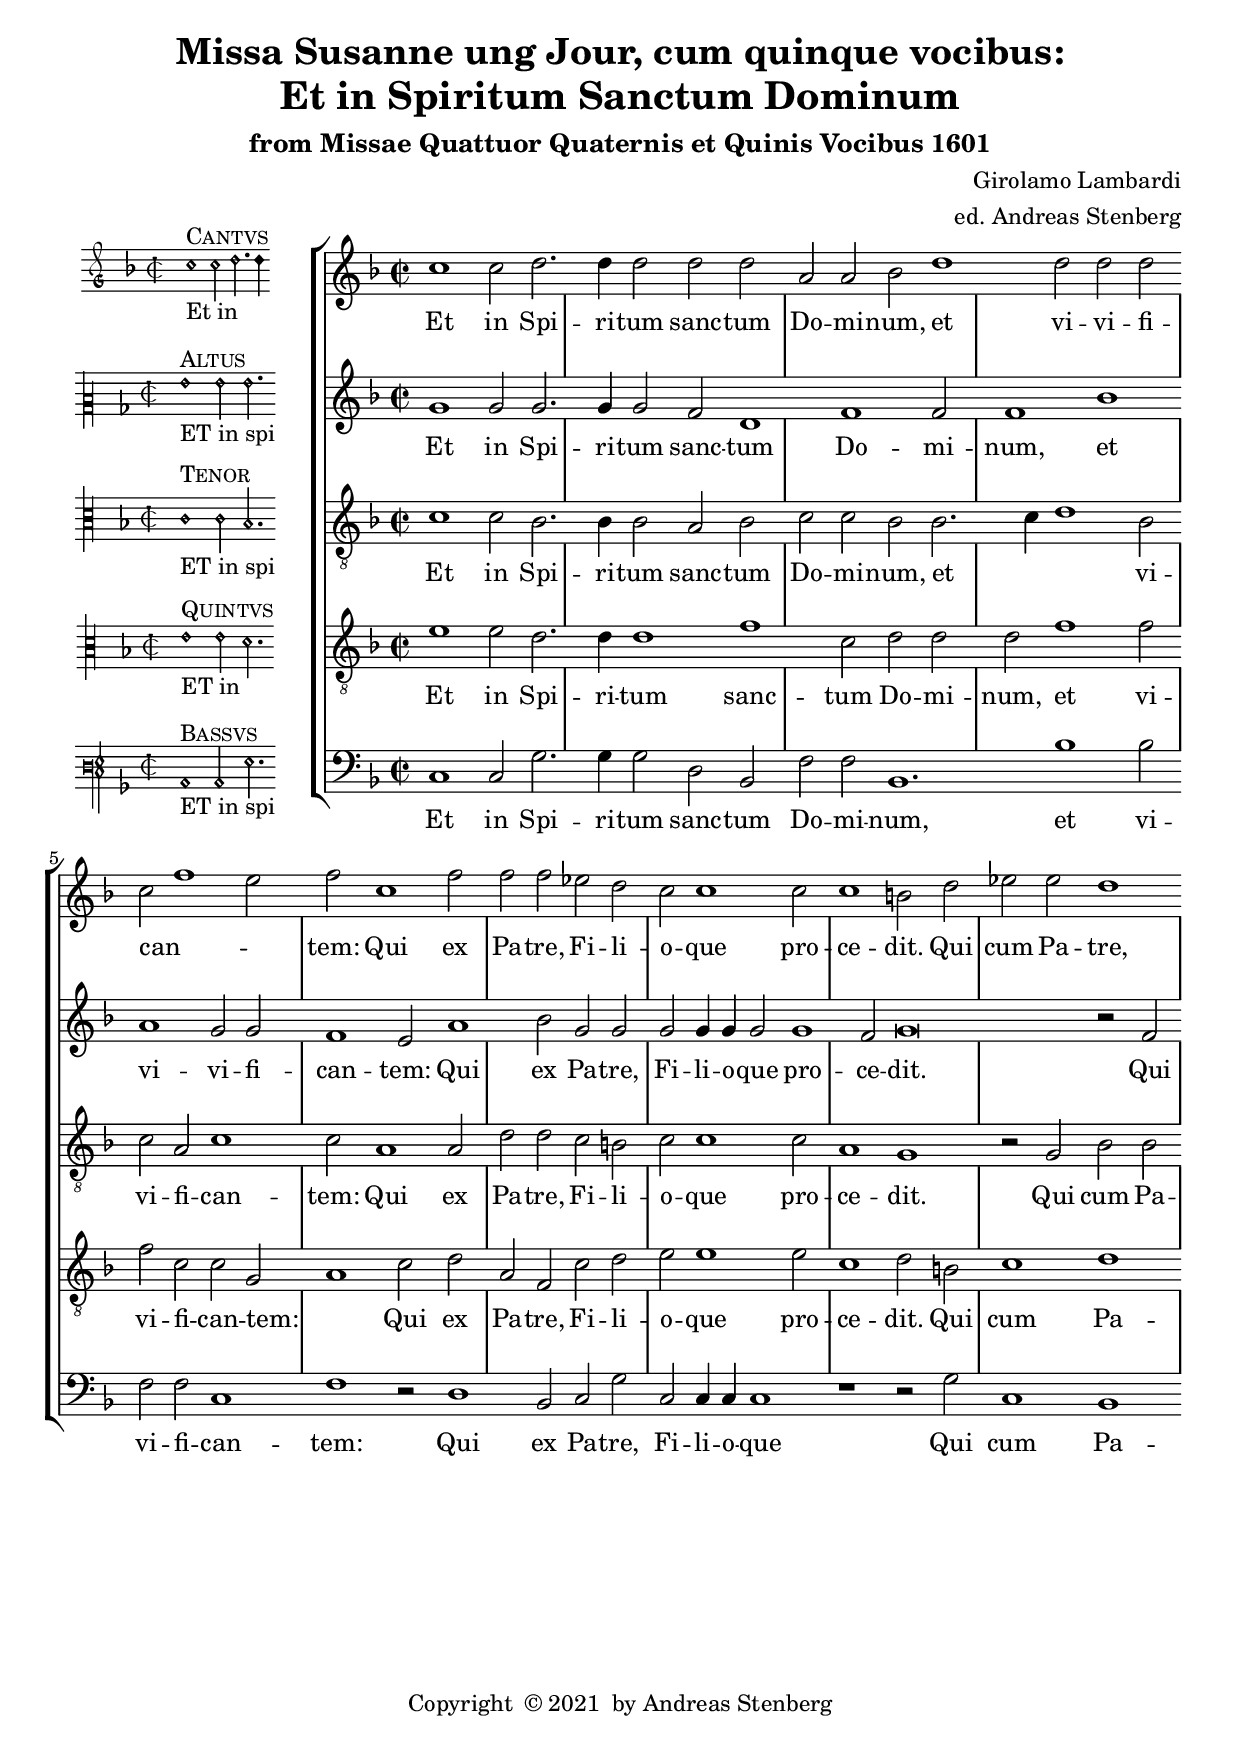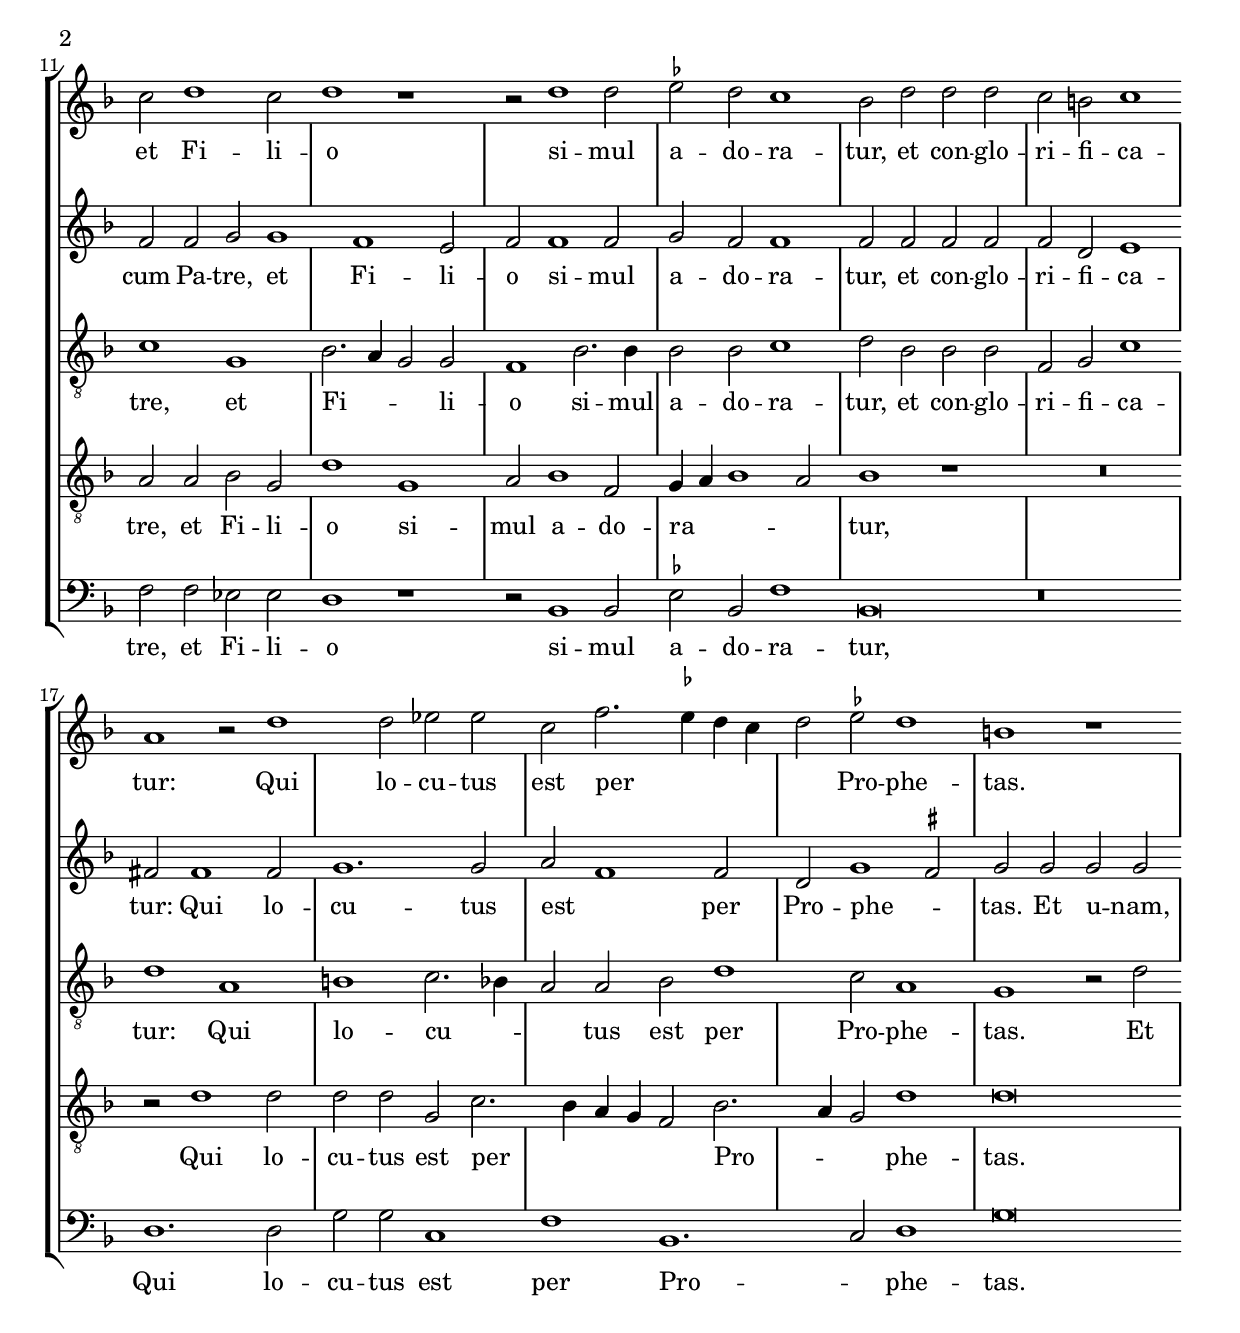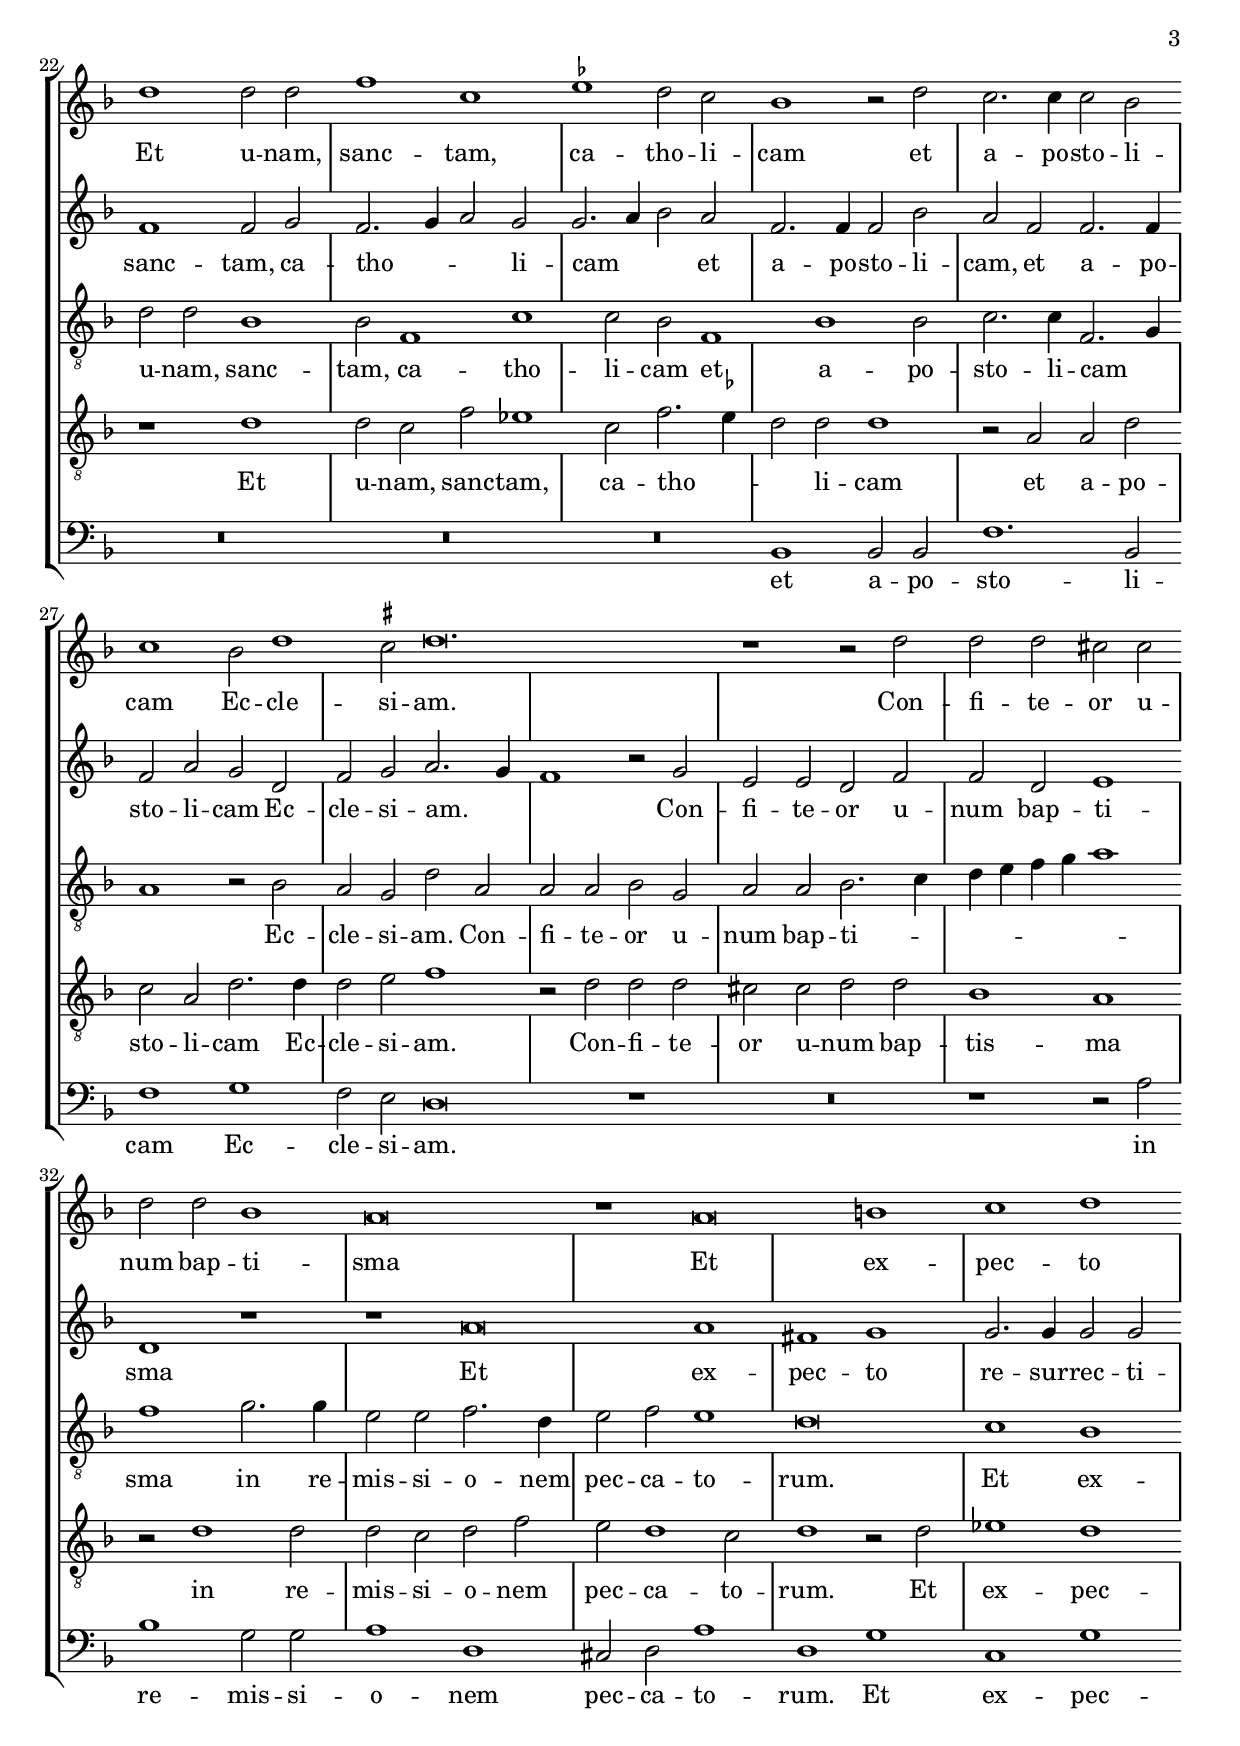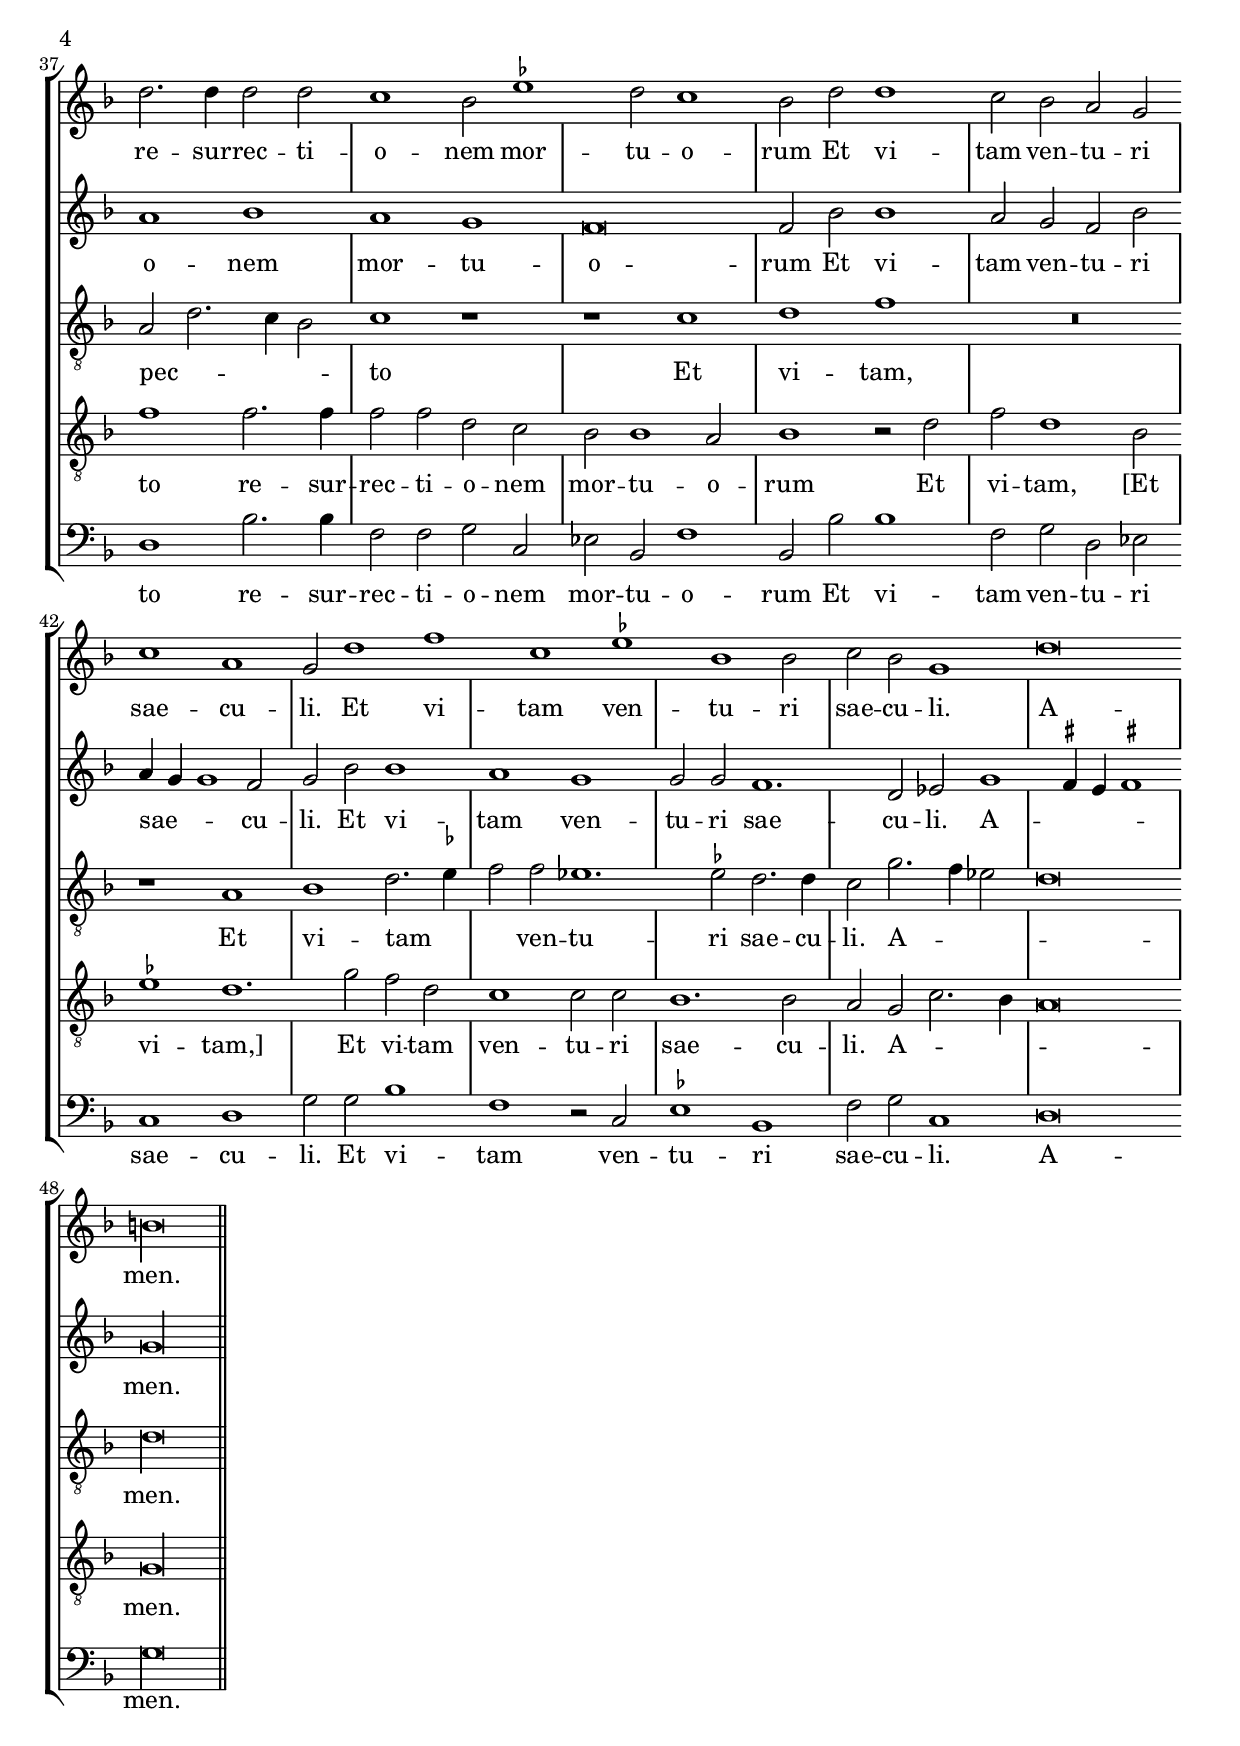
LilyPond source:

\version "2.18.0"
\include "deutsch.ly"
#(append! supported-clefs '(("mensural-f3" . ("clefs.mensural.f" 0 0))))
#(append! supported-clefs '(("petrucci-g3" . ("clefs.petrucci.g" 0 1))))
ficta = \once \set suggestAccidentals =##t

\header {
  title = \markup {
    \center-column {
      "Missa Susanne ung Jour, cum quinque vocibus:"
      \fontsize #0.5 "Et in Spiritum Sanctum Dominum"
      %      "Wann er zu nacht"
      \vspace #0.5
    }
  }
  subtitle = "from Missae Quattuor Quaternis et Quinis Vocibus 1601"
  composer = "Girolamo Lambardi"
  arranger = "ed. Andreas Stenberg"
  poet = ""
  meter =""
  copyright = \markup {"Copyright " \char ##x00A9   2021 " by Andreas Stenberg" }
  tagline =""
}
%{
\tocItem \markup "Et in Spiritum sanctum Dominum"

\markup {
  \fill-line {
    \override #'(font-name . "Perpetua Titling MT")
    \fontsize #1  "Et in Spiritum sanctum Dominum"
  }
}
%}

globalVIII = {
  \key f \major
}

sopMusicVIII = \relative c'' {

  \set Score.tempoHideNote = ##t
  \tempo 2 = 86
  \time 2/2
  \set Timing.measureLength = #(ly:make-moment 4/2)
  \override Staff.BarLine.transparent = ##t
  c1 c2 d2.
  d4 d2 d2 d2
  a2 a2 b2 d1
  d2 d2 d2
  c2( f1 e2)
  f2 c1 f2
  f2 f2 es2 d2
  c2 c1 c2
  c1 h2 d2

  es2 es2 d1
  c2 d1 c2
  d1 r1
  r2 d1 d2
  \ficta es2 d2 c1
  b2 d2 d2 d2
  c2 h2 c1
  a1 r2 d1
  d2 es2 es2
  c2 f2.( \ficta es4 d4 c4
  d2) \ficta es2 d1

  h1 r1
  d1 d2 d2
  f1 c1
  \ficta es1 d2 c2
  b1 r2 d2
  c2. c4 c2 b2
  c1 b2 d1
  \ficta cis2 d\breve.
  r1  r2 d2
  d2 d2 cis2 cis2
  d2 d2 b1
  a\breve

  r1 a\breve
  h1
  c1 d1
  d2. d4 d2 d2
  c1 b2 \ficta es1
  d2 c1
  b2 d2 d1
  c2 b2 a2 g2
  c1 a1
  g2 d'1 f1
  c1 \ficta es1
  b1 b2
  c2 b2 g1
  d'\breve
  \cadenzaOn
  h\longa
  \revert Staff.BarLine.transparent
  \bar "||"
  \cadenzaOff
}
sopWordsVIII = \lyricmode {
  Et in Spi -- ri -- tum sanc -- tum Do -- mi -- num,
  et vi -- vi -- fi -- can -- tem:
  Qui ex Pa -- tre, Fi -- li -- o -- que pro -- ce -- dit.
  Qui cum Pa -- tre, et Fi -- li -- o si -- mul a -- do -- ra -- tur,
  et con -- glo -- ri -- fi -- ca -- tur:
  Qui lo -- cu -- tus est per Pro -- phe -- tas.

  Et u -- nam, sanc -- tam, ca -- tho -- li -- cam et a -- po -- sto -- li -- cam Ec -- cle -- si -- am.
  Con -- fi -- te -- or u -- num bap -- ti -- sma
  %in re -- mis -- si -- o -- nem pec -- ca -- to -- rum.
  Et ex -- pec -- to re -- sur -- rec -- ti -- o -- nem mor -- tu -- o -- rum
  Et vi -- tam ven -- tu -- ri sae -- cu -- li.
  Et vi -- tam ven -- tu -- ri sae -- cu -- li.
  A -- men.

}
altoMusicVIII = \relative c' {
  \override Staff.BarLine.transparent = ##t
  g'1 g2 g2.
  g4 g2 f2 d1
  f1 f2
  f1 b1
  a1 g2 g2
  f1 e2 a1
  b2 g2 g2
  g2 g4 g4 g2 g1
  f2 g\breve
  r2 f2
  f2 f2

  g2 g1
  f1 e2
  f2 f1 f2
  g2 f2 f1
  f2 f2 f2 f2
  f2 d2 e1
  fis2 fis1 fis2
  g1. g2
  a2( f1) f2
  d2 g1( \ficta fis2)
  g2 g2 g2 g2
  f1 f2 g2
  f2.( g4

  a2) g2
  g2.( a4 b2) a2
  f2. f4 f2 b2
  a2 f2 f2. f4
  f2 a2 g2 d2
  f2 g2 a2.( g4
  f1) r2 g2
  e2 e2 d2 f2
  f2 d2 e1
  d1 r1
  r1 a'\breve

  a1
  fis1 g1
  g2. g4 g2 g2
  a1 b1
  a1 g1
  f\breve
  f2 b2 b1
  a2 g2 f2 b2
  a4( g4 g1) f2
  g2 b2 b1
  a1 g1
  g2 g2 f1.
  d2 es2 g1(
  \ficta fis4 e4 \ficta fis!1)
  g\longa
  \revert Staff.BarLine.transparent
}
altoWordsVIII = \lyricmode {
  Et in Spi -- ri -- tum sanc -- tum Do -- mi -- num,
  et vi -- vi -- fi -- can -- tem:
  Qui ex Pa -- tre, Fi -- li -- o -- que pro -- ce -- dit.
  Qui cum Pa -- tre, et Fi -- li -- o si -- mul a -- do -- ra -- tur,
  et con -- glo -- ri -- fi -- ca -- tur:
  Qui lo -- cu -- tus est per Pro -- phe -- tas.

  Et u -- nam, sanc -- tam, ca -- tho -- li -- cam et a -- po -- sto -- li -- cam,
  et a -- po -- sto -- li -- cam Ec -- cle -- si -- am.
  Con -- fi -- te -- or u -- num bap -- ti -- sma
  %in re -- mis -- si -- o -- nem pec -- ca -- to -- rum.
  Et ex -- pec -- to re -- sur -- rec -- ti -- o -- nem mor -- tu -- o -- rum
  Et vi -- tam ven -- tu -- ri sae -- cu -- li.
  Et vi -- tam ven -- tu -- ri sae -- cu -- li.
  A -- men.

}
tenorMusicVIII = \relative c' {
  \clef "G_8"
  \override Staff.BarLine.transparent = ##t
  c1 c2 b2.
  b4 b2 a2 b2
  c2 c2 b2 b2.(
  c4 d1) b2
  c2 a2 c1
  c2 a1 a2
  d2 d2

  c2 h2
  c2 c1 c2
  a1 g1
  r2 g2 b2 b2
  c1 g1
  b2.( a4 g2) g2
  f1 b2. b4
  b2 b2  c1
  d2 b2 b2 b2
  f2 g2 c1
  d1 a1
  h1

  c2.( b4
  a2) a2 b2 d1
  c2 a1
  g1 r2 d'2
  d2 d2 b1
  b2 f1 c'1
  c2 b2 f1
  b1 b2
  c2. c4 f,2.( g4
  a1) r2 b2
  a2 g2 d'2 a2

  a2 a2 b2 g2
  a2 a2 b2.( c4
  d4 e4 f4 g4 a1)
  f1 g2. g4
  e2 e2 f2. d4
  e2 f2 e1
  d\breve
  c1 b1
  a2( d2. c4 b2)
  c1

  r1
  r1 c1
  d1 f1
  R\breve
  r1 a,1
  b1 d2.( \ficta es4
  f2) f2 es1.
  \ficta es2 d2. d4
  c2 g'2.( f4 es2
  d\breve)
  d\longa
  \revert Staff.BarLine.transparent
}
tenorWordsVIII = \lyricmode {
  Et in Spi -- ri -- tum sanc -- tum Do -- mi -- num,
  et vi -- vi -- fi -- can -- tem:
  Qui ex Pa -- tre, Fi -- li -- o -- que pro -- ce -- dit.
  Qui cum Pa -- tre, et Fi -- li -- o si -- mul a -- do -- ra -- tur,
  et con -- glo -- ri -- fi -- ca -- tur:
  Qui lo -- cu -- tus est per Pro -- phe -- tas.

  Et u -- nam, sanc -- tam, ca -- tho -- li -- cam et a -- po -- sto -- li -- cam Ec -- cle -- si -- am.
  Con -- fi -- te -- or u -- num bap -- ti -- sma
  in re -- mis -- si -- o -- nem pec -- ca -- to -- rum.
  Et ex -- pec -- to %re -- sur -- rec -- ti -- o -- nem mor -- tu -- o -- rum
  Et vi -- tam,
  Et vi -- tam ven -- tu -- ri sae -- cu -- li.
  A -- men.

}
tenorIIMusicVIII = \relative c' {
  \clef "G_8"
  \override Staff.BarLine.transparent = ##t
  e1 e2 d2.
  d4 d1 f1
  c2 d2 d2
  d2 f1 f2
  f2 c2 c2 g2(
  a1) c2 d2
  a2 f2 c'2 d2
  e2 e1 e2
  c1 d2 h2
  c1

  d1
  a2 a2 b2 g2
  d'1 g,1
  a2 b1 f2
  g4( a4 b1 a2)
  b1 r1
  R\breve
  r2 d1 d2
  d2 d2 g,2 c2.(
  b4 a4 g4 f2) b2.(
  a4  g2) d'1
  d\breve
  r1 d1
  d2 c2 f2

  es1
  c2 f2.( \ficta es4
  d2) d2 d1
  r2 a2 a2 d2
  c2 a2 d2. d4
  d2 e2 f1
  r2 d2 d2 d2
  cis2 cis2 d2 d2
  b1 a1
  r2 d1 d2
  d2 c2 d2 f2

  e2 d1 c2
  d1 r2 d2
  es1 d1
  f1 f2. f4
  f2 f2 d2 c2
  b2 b1 a2
  b1 r2 d2
  f2 d1 b2
  \ficta es1 d1.
  g2 f2 d2
  c1 c2 c2
  b1. b2
  a2 g2( c2. b4
  a\breve)
  g\longa
  \revert Staff.BarLine.transparent
}
tenorIIWordsVIII = \lyricmode {
  Et in Spi -- ri -- tum sanc -- tum Do -- mi -- num,
  et vi -- vi -- fi -- can -- tem:
  Qui ex Pa -- tre, Fi -- li -- o -- que pro -- ce -- dit.
  Qui cum Pa -- tre, et Fi -- li -- o si -- mul a -- do -- ra -- tur,
  %et con -- glo -- ri -- fi -- ca -- tur:
  Qui lo -- cu -- tus est per Pro -- phe -- tas.

  Et u -- nam, sanc -- tam, ca -- tho -- li -- cam et a -- po -- sto -- li -- cam Ec -- cle -- si -- am.
  Con -- fi -- te -- or u -- num bap -- tis -- ma
  in re -- mis -- si -- o -- nem pec -- ca -- to -- rum.
  Et ex -- pec -- to re -- sur -- rec -- ti -- o -- nem mor -- tu -- o -- rum
  Et vi -- tam, [Et vi -- tam,]
  Et vi -- tam ven -- tu -- ri sae -- cu -- li.
  A -- men.
}
bassMusicVIII = \relative c {
  \override Staff.BarLine.transparent = ##t
  c1 c2 g'2.
  g4 g2 d2 b2
  f'2 f2 b,1.
  b'1 b2
  f2 f2 c1
  f1 r2 d1
  b2 c2 g'2
  c,2 c4 c4 c1
  r1 r2 g'2
  c,1

  b1 f'2 f2
  es2 es2 d1
  r1 r2 b1
  b2 \ficta es2 b2
  f'1
  b,\breve
  r\breve
  d1.
  d2 g2 g2
  c,1 f1
  b,1.( c2) d1
  g\breve
  R\breve*3
  b,1 b2 b2
  f'1. b,2

  f'1 g1
  f2 e2 d\breve
  r1
  R\breve
  r1 r2 a'2
  b1 g2 g2
  a1 d,1
  cis2 d2 a'1
  d,1 g1
  c,1 g'1
  d1 b'2. b4
  f2 f2 g2 c,2
  es2 b2 f'1

  b,2 b'2 b1
  f2 g2 d2 es2
  c1 d1
  g2 g2 b1
  f1 r2 c2
  \ficta es1 b1
  f'2 g2 c,1
  d\breve
  g\longa
  \revert Staff.BarLine.transparent
}
bassWordsVIII = \lyricmode {
  Et in Spi -- ri -- tum sanc -- tum Do -- mi -- num,
  et vi -- vi -- fi -- can -- tem:
  Qui ex Pa -- tre, Fi -- li -- o -- que %pro -- ce -- dit.
  Qui cum Pa -- tre, et Fi -- li -- o si -- mul a -- do -- ra -- tur,
  %et con -- glo -- ri -- fi -- ca -- tur:
  Qui lo -- cu -- tus est per Pro -- phe -- tas.

  %Et u -- nam, sanc -- tam, ca -- tho -- li -- cam
  et a -- po -- sto -- li -- cam Ec -- cle -- si -- am.
  %Con -- fi -- te -- or u -- num bap -- ti -- sma
  in re -- mis -- si -- o -- nem pec -- ca -- to -- rum.
  Et ex -- pec -- to re -- sur -- rec -- ti -- o -- nem mor -- tu -- o -- rum
  Et vi -- tam ven -- tu -- ri sae -- cu -- li.
  Et vi -- tam ven -- tu -- ri sae -- cu -- li.
  A -- men.
}
incipitVIIIDiscantus = \markup {
  \score {
    {
      %      \set Staff.instrumentName = #"Tenor "
      \override NoteHead.style = #'neomensural
      \override Rest.style = #'neomensural
      \override Staff.TimeSignature.style = #'mensural
      \cadenzaOn
      \clef "petrucci-g"
      \key f \major
      \time 2/2

      c''1 ^\markup { \smallCaps"Cantvs"} _"Et in"
      c''2 d''2.  d''4
    }
    \layout {
      \context {
        \Voice
        \remove "Ligature_bracket_engraver"
        \consists "Mensural_ligature_engraver"
      }
      line-width = 4.5\cm
    }
  }
}


incipitVIIIAltus = \markup {
  \score {
    {
      %      \set Staff.instrumentName = #"Tenor "
      \override NoteHead.style = #'neomensural
      \override Rest.style = #'neomensural
      \override Staff.TimeSignature.style = #'mensural
      \cadenzaOn
      \clef "petrucci-c2"
      \key f \major
      \time 2/2
      g'1^\markup \smallCaps"Altus"_"ET in spi"
      g'2 g'2.
    }
    \layout {
      \context {
        \Voice
        \remove "Ligature_bracket_engraver"
        \consists "Mensural_ligature_engraver"
      }
      line-width = 4.5\cm
    }
  }
}


incipitVIIITenor = \markup {
  \score {
    {
      %      \set Staff.instrumentName = #"Tenor "
      \override NoteHead.style = #'neomensural
      \override Rest.style = #'neomensural
      \override Staff.TimeSignature.style = #'mensural
      \cadenzaOn
      \clef "petrucci-c3"
      \key f \major
      \time 2/2
      c'1 ^\markup \smallCaps"Tenor" _"ET in spi"
      c'2 b2.
    }
    \layout {
      \context {
        \Voice
        \remove "Ligature_bracket_engraver"
        \consists "Mensural_ligature_engraver"
      }
      line-width = 5.0\cm
    }
  }
}
incipitVIIITenorII = \markup {
  \score {
    {
      %      \set Staff.instrumentName = #"Tenor "
      \override NoteHead.style = #'neomensural
      \override Rest.style = #'neomensural
      \override Staff.TimeSignature.style = #'mensural
      \cadenzaOn
      \clef "petrucci-c3"
      \key f \major
      \time 2/2
      e'1 ^\markup \smallCaps"Quintvs" _"ET in"
      e'2 d'2.
    }
    \layout {
      \context {
        \Voice
        \remove "Ligature_bracket_engraver"
        \consists "Mensural_ligature_engraver"
      }
      line-width = 5.0\cm
    }
  }
}

incipitVIIIBassus = \markup {
  \score {
    {
      %      \set Staff.instrumentName = #"Tenor "
      \override NoteHead.style = #'neomensural
      \override Rest.style = #'neomensural
      \override Staff.TimeSignature.style = #'mensural
      \cadenzaOn
      \clef "petrucci-f3"
      \key f \major
      \time 2/2
      c1^\markup \smallCaps"Bassvs"_"ET in spi"
      c2 g2.
    }
    \layout {
      \context {
        \Voice
        \remove "Ligature_bracket_engraver"
        \consists "Mensural_ligature_engraver"
      }
      line-width = 4.5\cm
    }
  }
}

%% for print
\score {
  <<
    \new StaffGroup \with {
      \override VerticalAxisGroup.staff-staff-spacing = #'((basic-distance . 12))
    } <<
      \new Staff = treble <<
        \set Staff.instrumentName = \incipitVIIIDiscantus
        \new Voice = "sopranos" {
          \set  Staff.midiInstrument ="choir aahs"
          %	\voiceOne
          << \globalVIII \sopMusicVIII >>
        }
      >>
      \new Lyrics = sopranos { s1 }

      \new Staff = "medius" <<
        \set Staff.instrumentName = \incipitVIIIAltus

        \new Voice = "altos" {
          %	\voiceTwo
          \set  Staff.midiInstrument ="choir aahs"
          << \globalVIII \altoMusicVIII >>
        }
      >>

      \new Lyrics = "altos" { s1 }
      \new Staff = tenors <<
        \set Staff.instrumentName = \incipitVIIITenor

        \clef "treble"
        \new Voice = "tenors" {
          \set  Staff.midiInstrument ="choir aahs"
          %	\voiceOne
          << \globalVIII \tenorMusicVIII >>
        }
      >>
      \new Lyrics = "tenors" { s1 }

      \new Staff = tenorsII <<
        \set Staff.instrumentName = \incipitVIIITenorII

        \clef "treble"
        \new Voice = "tenorsII" {
          \set  Staff.midiInstrument ="choir aahs"
          %	\voiceOne
          << \globalVIII \tenorIIMusicVIII >>
        }
      >>
      \new Lyrics = "tenorsII" { s1 }

      \new Staff ="basses" {
        \set Staff.instrumentName = \incipitVIIIBassus

        \new Voice = "basses" {
          \set  Staff.midiInstrument ="choir aahs"
          \clef "bass"
          %	\voiceTwo
          << \globalVIII \bassMusicVIII >>
        }
      }
    >>
    \new Lyrics = basses { s1 }

    \context Lyrics = sopranos \lyricsto sopranos \sopWordsVIII
    \context Lyrics = altos \lyricsto altos \altoWordsVIII
    \context Lyrics = tenors \lyricsto tenors \tenorWordsVIII
    \context Lyrics = tenorsII \lyricsto tenorsII \tenorIIWordsVIII
    \context Lyrics = basses \lyricsto basses \bassWordsVIII
  >>
  \layout {
    \context {
      \Score
      % no bars in staves
      %      \override BarLine.transparent = ##t

    }
    % the next three instructions keep the lyrics between the bar lines
    \context {
      \Lyrics
      \consists "Bar_engraver"
      \override BarLine.transparent = ##t
    }
    \context {
      \StaffGroup
      \consists "Separating_line_group_engraver"
    }
    \context {
      \Voice
      % no slurs
      \override Slur.transparent = ##t
      % Comment in the below "\remove" command to allow line
      % breaking also at those barlines where a note overlaps
      % into the next bar.  The command is commented out in this
      % short example score, but especially for large scores, you
      % will typically yield better line breaking and thus improve
      % overall spacing if you comment in the following command.
      %\remove "Forbid_line_break_engraver"
    }
    indent = 4.5\cm
  }

}
%% for midi
\score {
  <<
    \new StaffGroup \with {
      \override VerticalAxisGroup.staff-staff-spacing = #'((basic-distance . 12))
    } <<
      \new Staff = treble <<
        \set Staff.instrumentName = \incipitVIIIDiscantus
        \new Voice = "sopranos" {
          \set  Staff.midiInstrument ="choir aahs"
          %	\voiceOne
          << \globalVIII \sopMusicVIII >>
        }
      >>
      \new Lyrics = sopranos { s1 }

      \new Staff = "medius" <<
        \set Staff.instrumentName = \incipitVIIIAltus

        \new Voice = "altos" {
          %	\voiceTwo
          \set  Staff.midiInstrument ="choir aahs"
          << \globalVIII \altoMusicVIII >>
        }
      >>

      \new Lyrics = "altos" { s1 }
      \new Staff = tenors <<
        \set Staff.instrumentName = \incipitVIIITenor

        \clef "treble"
        \new Voice = "tenors" {
          \set  Staff.midiInstrument ="choir aahs"
          %	\voiceOne
          << \globalVIII \tenorMusicVIII >>
        }
      >>
      \new Lyrics = "tenors" { s1 }

      \new Staff = tenorsII <<
        \set Staff.instrumentName = \incipitVIIITenorII

        \clef "treble"
        \new Voice = "tenorsII" {
          \set  Staff.midiInstrument ="choir aahs"
          %	\voiceOne
          << \globalVIII \tenorIIMusicVIII >>
        }
      >>
      \new Lyrics = "tenorsII" { s1 }

      \new Staff ="basses" {
        \set Staff.instrumentName = \incipitVIIIBassus

        \new Voice = "basses" {
          \set  Staff.midiInstrument ="choir aahs"
          \clef "bass"
          %	\voiceTwo
          << \globalVIII \bassMusicVIII >>
        }
      }
    >>
    \new Lyrics = basses { s1 }

    \context Lyrics = sopranos \lyricsto sopranos \sopWordsVIII
    \context Lyrics = altos \lyricsto altos \altoWordsVIII
    \context Lyrics = tenors \lyricsto tenors \tenorWordsVIII
    \context Lyrics = tenorsII \lyricsto tenorsII \tenorIIWordsVIII
    \context Lyrics = basses \lyricsto basses \bassWordsVIII
  >>

  \midi {}
}
\paper {
  ragged-bottom = ##t
  ragged-last-bottom = ##t
  ragged-last = ##t
}

%{
convert-ly.py (GNU LilyPond) 2.18.2  convert-ly.py: Processing `'...
Applying conversion: 2.15.7, 2.15.9, 2.15.10, 2.15.16, 2.15.17,
2.15.18, 2.15.19, 2.15.20, 2.15.25, 2.15.32, 2.15.39, 2.15.40,
2.15.42, 2.15.43, 2.16.0, 2.17.0, 2.17.4, 2.17.5, 2.17.6, 2.17.11,
2.17.14, 2.17.15, 2.17.18, 2.17.19, 2.17.20, 2.17.25, 2.17.27,
2.17.29, 2.17.97, 2.18.0
%}
